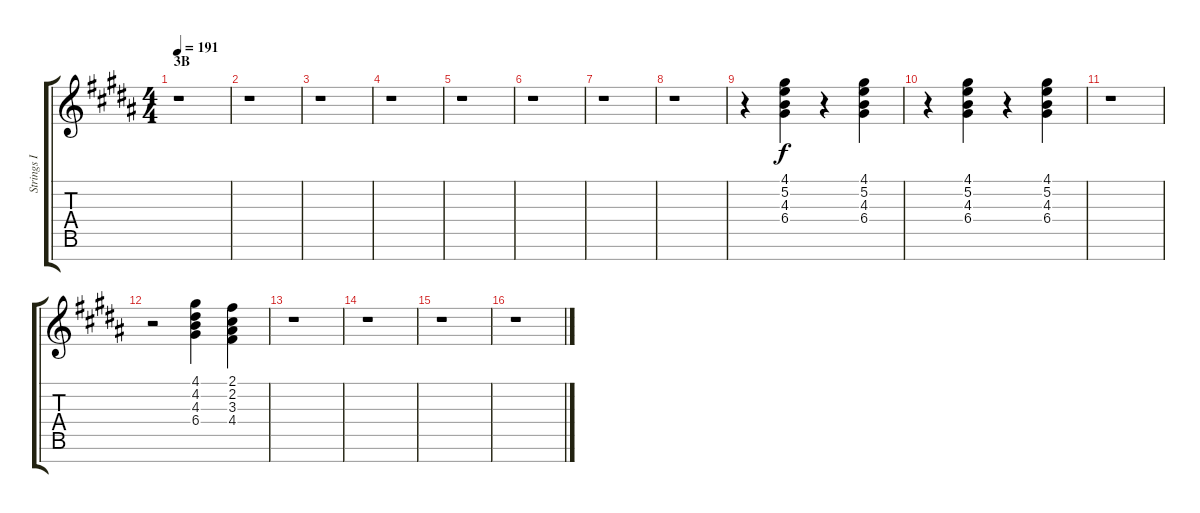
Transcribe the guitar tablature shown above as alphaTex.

\track ("Strings I" "Strings I") {instrument stringensemble1}
\staff {score tabs}
\tuning (E5 B4 G4 D4 A3 E3 B2) {hide}
\ts (4 4)
\section ("" "3B")
\tempo 191
\clef g2
\ks b
r.1{dy f} |
r.1 |
r.1 |
r.1 |
r.1 |
r.1 |
r.1 |
r.1 |
r.4 (4.1 5.2 4.3 6.4).4 r.4 (4.1 5.2 4.3 6.4).4 |
r.4 (4.1 5.2 4.3 6.4).4 r.4 (4.1 5.2 4.3 6.4).4 |
r.1 |
r.2 (4.1 4.2 4.3 6.4).4 (2.1 2.2 3.3 4.4).4 |
r.1 |
r.1 |
r.1 |
r.1
